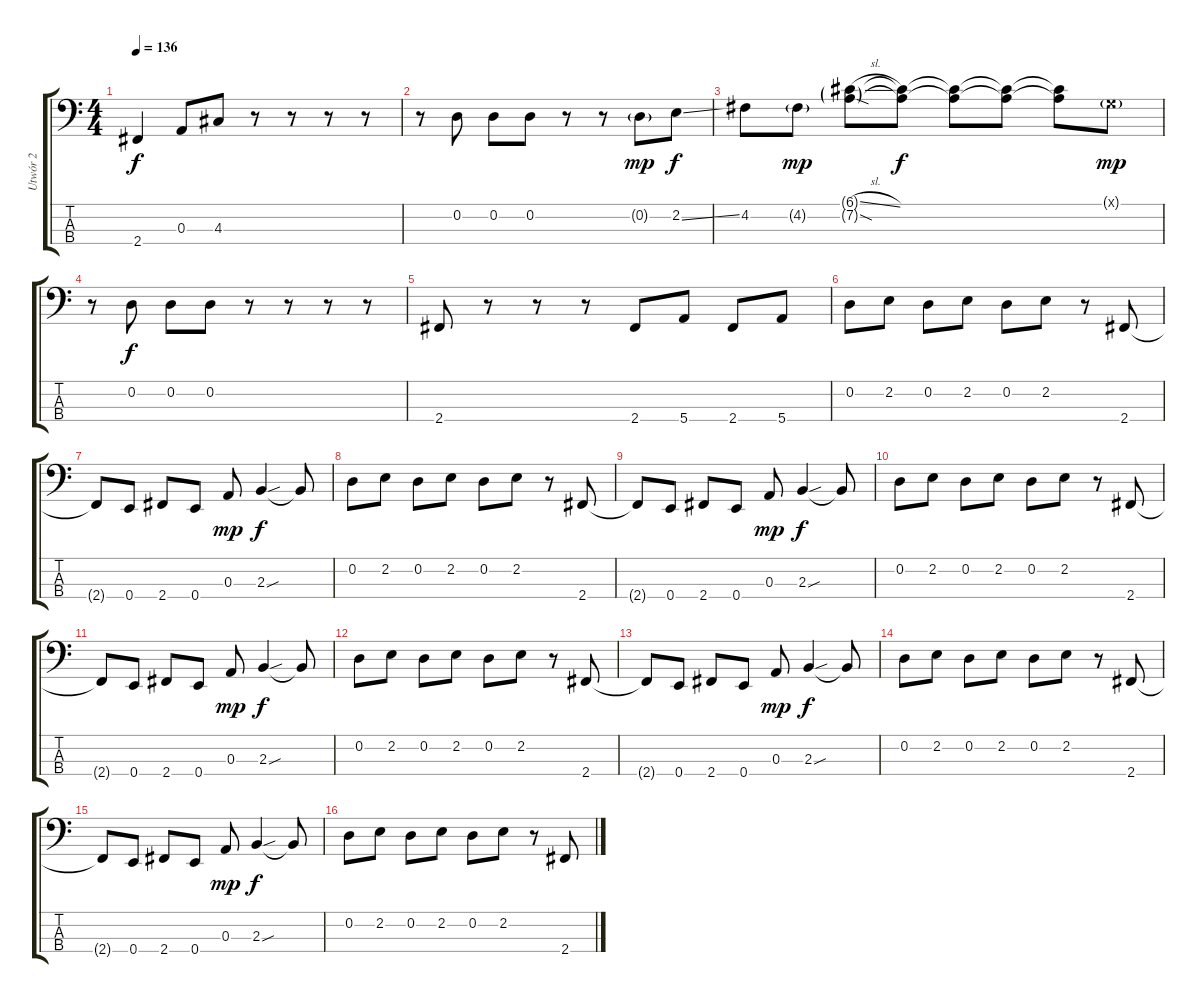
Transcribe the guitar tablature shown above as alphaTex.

\track ("Utwór 2" "Utwór 2") {instrument electricbassfinger}
\staff {score tabs}
\tuning (G2 D2 A1 E1) {hide}
\ts (4 4)
\tempo 136
\clef f4
\ks c
2.4.4{dy f} 0.3.8 4.3.8 r.8 r.8 r.8 r.8 |
r.8 0.2.8 0.2.8 0.2.8 r.8 r.8 0.2{g}.8{dy mp} 2.2{ss}.8{dy f} |
4.2.8 4.2{g}.8{dy mp} (6.1{sl g} 7.2{sod g}).8 (6.1{t} 7.2{t}).8{dy f} (6.1{t} 7.2{t}).8 (6.1{t} 7.2{t}).8 (6.1{t} 7.2{t}).8 0.1{g x}.8{dy mp} |
r.8 0.2.8{dy f} 0.2.8 0.2.8 r.8 r.8 r.8 r.8 |
2.4.8 r.8 r.8 r.8 2.4.8 5.4.8 2.4.8 5.4.8 |
0.2.8 2.2.8 0.2.8 2.2.8 0.2.8 2.2.8 r.8 2.4.8 |
2.4{t}.8 0.4.8 2.4.8 0.4.8 0.3.8{dy mp} 2.3{sou}.4{dy f} 2.3{t}.8 |
0.2.8 2.2.8 0.2.8 2.2.8 0.2.8 2.2.8 r.8 2.4.8 |
2.4{t}.8 0.4.8 2.4.8 0.4.8 0.3.8{dy mp} 2.3{sou}.4{dy f} 2.3{t}.8 |
0.2.8 2.2.8 0.2.8 2.2.8 0.2.8 2.2.8 r.8 2.4.8 |
2.4{t}.8 0.4.8 2.4.8 0.4.8 0.3.8{dy mp} 2.3{sou}.4{dy f} 2.3{t}.8 |
0.2.8 2.2.8 0.2.8 2.2.8 0.2.8 2.2.8 r.8 2.4.8 |
2.4{t}.8 0.4.8 2.4.8 0.4.8 0.3.8{dy mp} 2.3{sou}.4{dy f} 2.3{t}.8 |
0.2.8 2.2.8 0.2.8 2.2.8 0.2.8 2.2.8 r.8 2.4.8 |
2.4{t}.8 0.4.8 2.4.8 0.4.8 0.3.8{dy mp} 2.3{sou}.4{dy f} 2.3{t}.8 |
0.2.8 2.2.8 0.2.8 2.2.8 0.2.8 2.2.8 r.8 2.4.8
